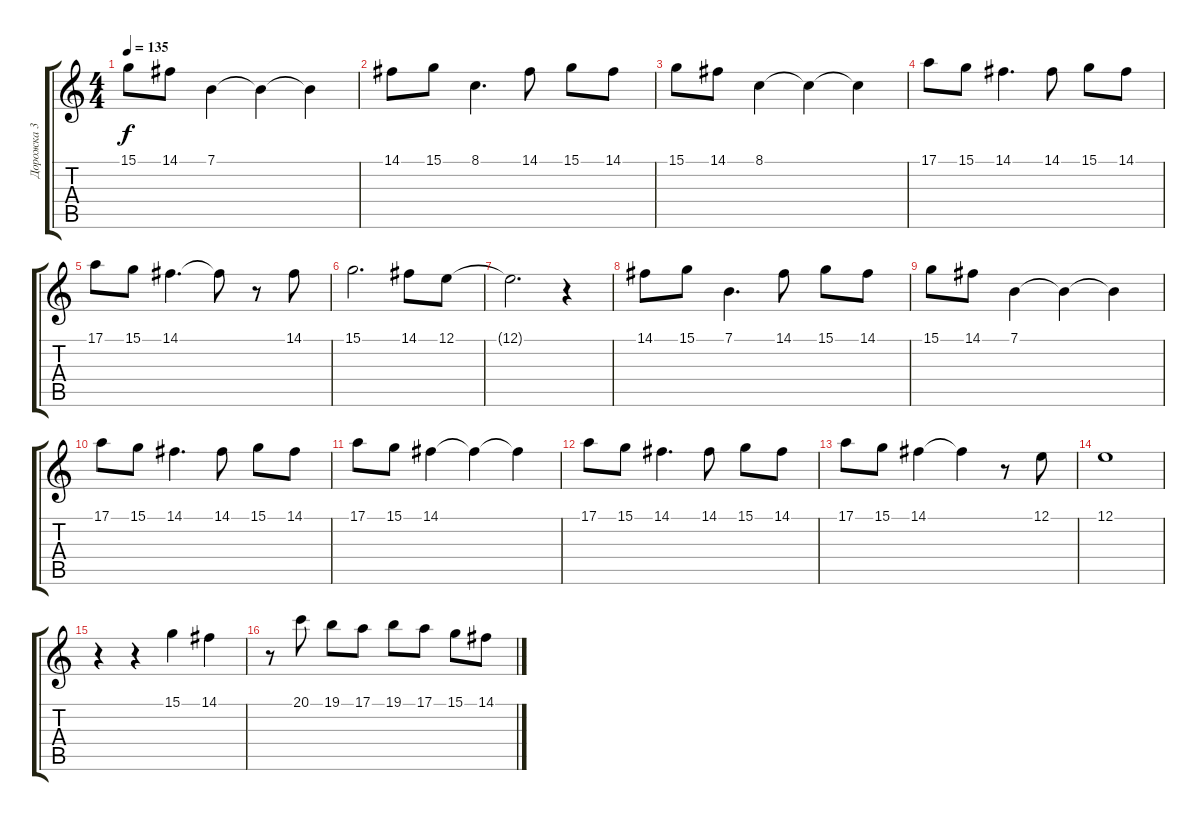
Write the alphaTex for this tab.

\track ("Дорожка 3" "Дорожка 3") {instrument brightacousticpiano}
\staff {score tabs}
\tuning (E4 B3 G3 D3 A2 E2) {hide}
\ts (4 4)
\tempo 135
\clef g2
\ks c
15.1.8{dy f} 14.1.8 7.1.4 7.1{t}.4 7.1{t}.4 |
14.1.8 15.1.8 8.1.4{d} 14.1.8 15.1.8 14.1.8 |
15.1.8 14.1.8 8.1.4 8.1{t}.4 8.1{t}.4 |
17.1.8 15.1.8 14.1.4{d} 14.1.8 15.1.8 14.1.8 |
17.1.8 15.1.8 14.1.4{d} 14.1{t}.8 r.8 14.1.8 |
15.1.2{d} 14.1.8 12.1.8 |
12.1{t}.2{d} r.4 |
14.1.8 15.1.8 7.1.4{d} 14.1.8 15.1.8 14.1.8 |
15.1.8 14.1.8 7.1.4 7.1{t}.4 7.1{t}.4 |
17.1.8 15.1.8 14.1.4{d} 14.1.8 15.1.8 14.1.8 |
17.1.8 15.1.8 14.1.4 14.1{t}.4 14.1{t}.4 |
17.1.8 15.1.8 14.1.4{d} 14.1.8 15.1.8 14.1.8 |
17.1.8 15.1.8 14.1.4 14.1{t}.4 r.8 12.1.8 |
12.1.1 |
r.4 r.4 15.1.4 14.1.4 |
r.8 20.1.8 19.1.8 17.1.8 19.1.8 17.1.8 15.1.8 14.1.8
